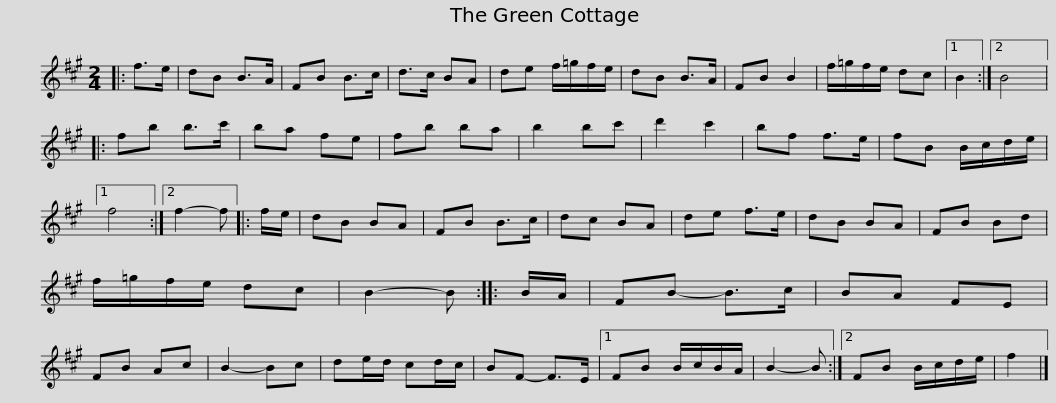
X:1
L:1/8
M:2/4
I:linebreak $
K:A
V:1 treble
V:1
|: f>e | dB B>A | FB B>c | d>c BA | de f/=g/f/e/ | %5
 dB B>A | FB B2 | f/=g/f/e/ dc |1 B2 :|2 B4 |:$ %10
 fb b>c' | ba fe | fb ba | b2 bc' | d'2 c'2 | %15
 bf f>e | fB B/c/d/e/ |1 f4 :|2 f2- f |: f/e/ |$ %20
 dB BA | FB B>c | dc BA | de f>e | dB BA | %25
 FB Bd | f/=g/f/e/ dc | B2- B :: B/A/ | FB- B>c |$ %30
 BA FE | FB Ac | B2- Bc | de/d/ cd/c/ | BF- F>E |1 %35
 FB B/c/B/A/ | B2- B :|2 FB B/c/d/e/ | f2 |] %39
